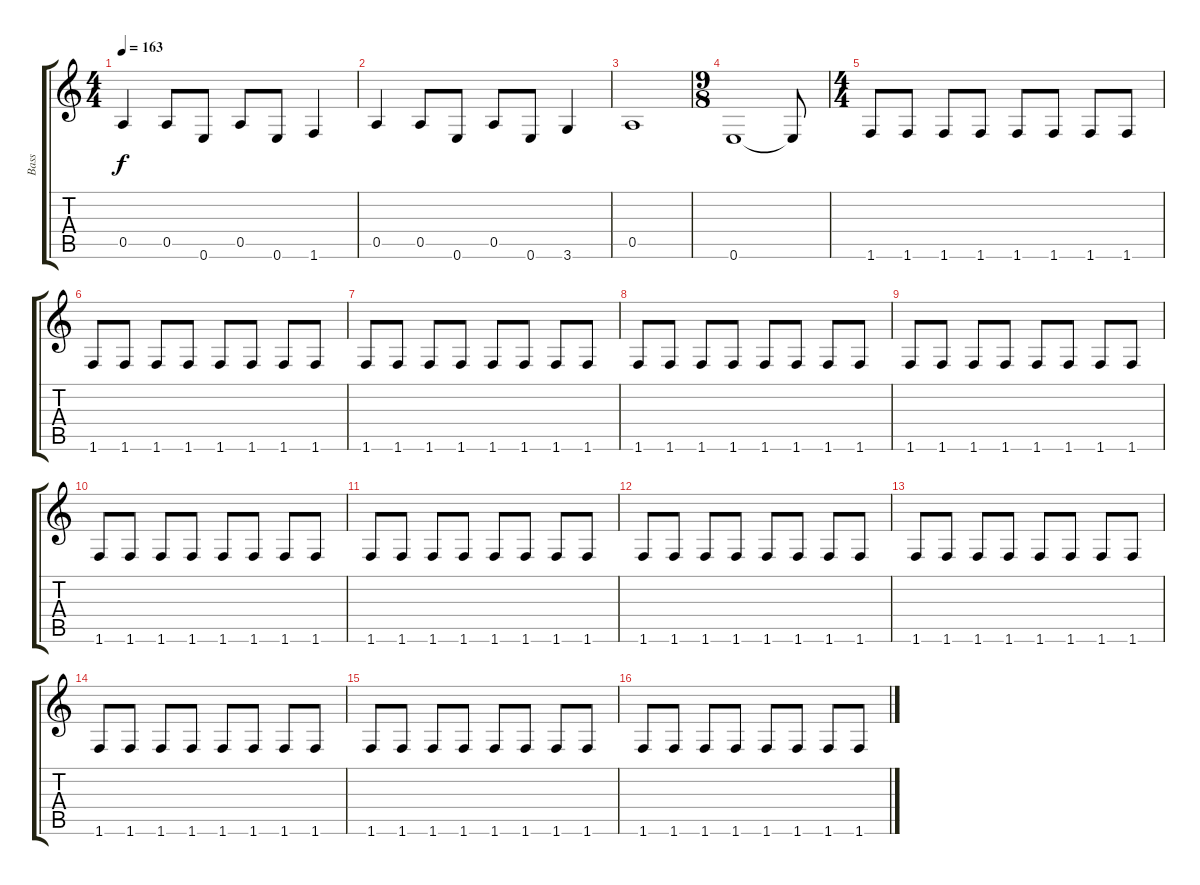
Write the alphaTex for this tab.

\track ("Bass" "Bass") {instrument electricbasspick}
\staff {score tabs}
\tuning (E4 B3 G3 D3 A2 E2) {hide}
\ts (4 4)
\tempo 163
\clef g2
\ks c
0.5.4{dy f} 0.5.8 0.6.8 0.5.8 0.6.8 1.6.4 |
0.5.4 0.5.8 0.6.8 0.5.8 0.6.8 3.6.4 |
0.5.1 |
\ts (9 8)
0.6.1 0.6{t}.8 |
\ts (4 4)
1.6.8 1.6.8 1.6.8 1.6.8 1.6.8 1.6.8 1.6.8 1.6.8 |
1.6.8 1.6.8 1.6.8 1.6.8 1.6.8 1.6.8 1.6.8 1.6.8 |
1.6.8 1.6.8 1.6.8 1.6.8 1.6.8 1.6.8 1.6.8 1.6.8 |
1.6.8 1.6.8 1.6.8 1.6.8 1.6.8 1.6.8 1.6.8 1.6.8 |
1.6.8 1.6.8 1.6.8 1.6.8 1.6.8 1.6.8 1.6.8 1.6.8 |
1.6.8 1.6.8 1.6.8 1.6.8 1.6.8 1.6.8 1.6.8 1.6.8 |
1.6.8 1.6.8 1.6.8 1.6.8 1.6.8 1.6.8 1.6.8 1.6.8 |
1.6.8 1.6.8 1.6.8 1.6.8 1.6.8 1.6.8 1.6.8 1.6.8 |
1.6.8 1.6.8 1.6.8 1.6.8 1.6.8 1.6.8 1.6.8 1.6.8 |
1.6.8 1.6.8 1.6.8 1.6.8 1.6.8 1.6.8 1.6.8 1.6.8 |
1.6.8 1.6.8 1.6.8 1.6.8 1.6.8 1.6.8 1.6.8 1.6.8 |
1.6.8 1.6.8 1.6.8 1.6.8 1.6.8 1.6.8 1.6.8 1.6.8
